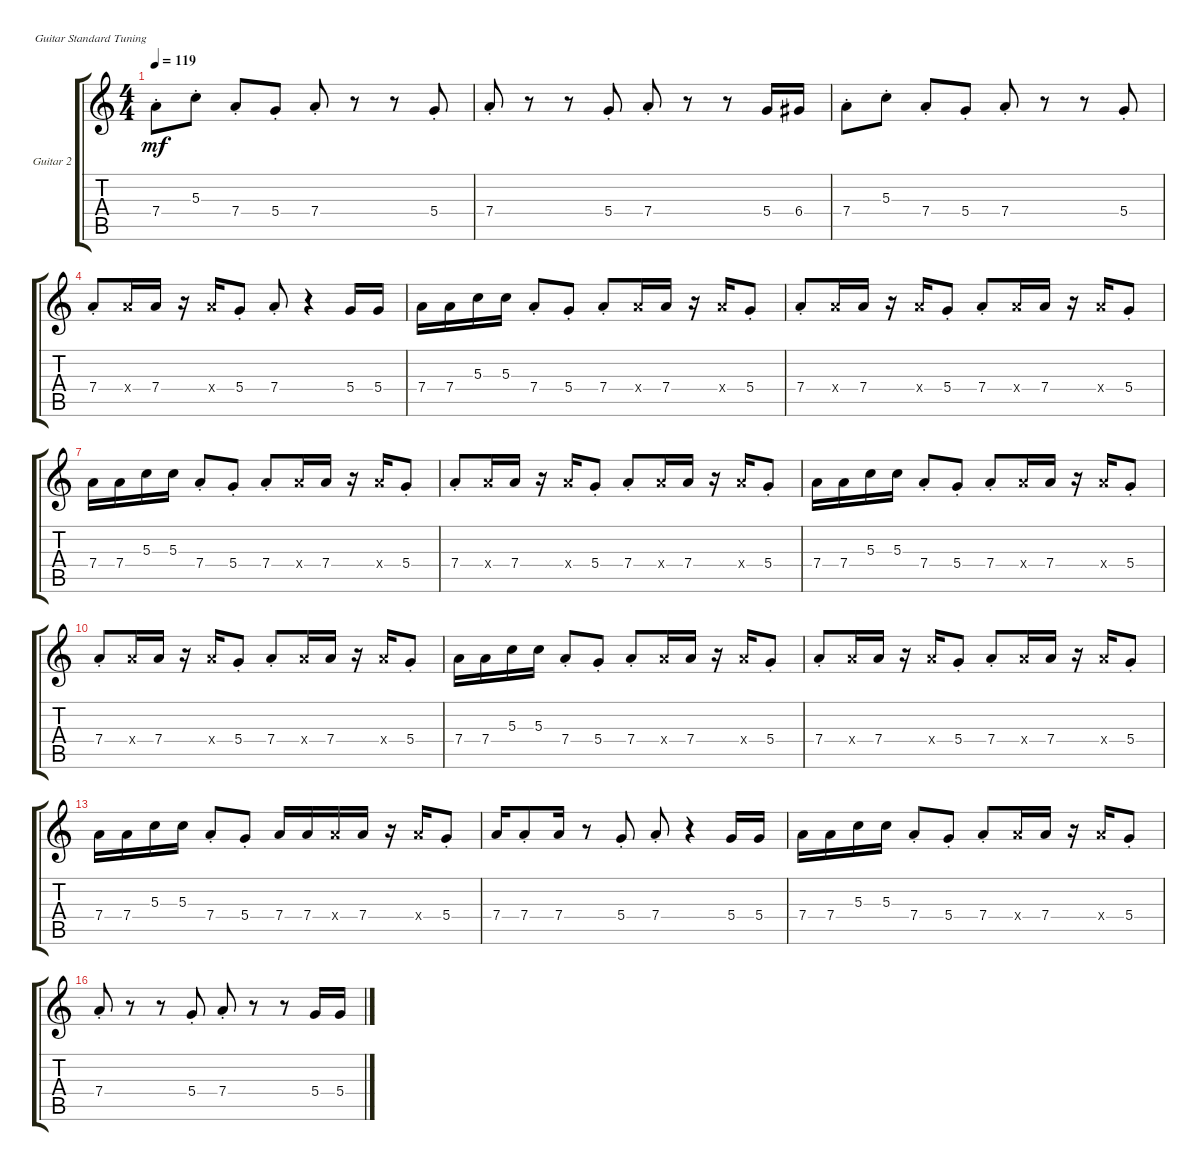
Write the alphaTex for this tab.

\defaultSystemsLayout 4
\bracketExtendMode groupsimilarinstruments
\useSystemSignSeparator
\multiBarRest
\multiTrackTrackNamePolicy allsystems
\firstSystemTrackNameMode fullname
\firstSystemTrackNameOrientation horizontal
\otherSystemsTrackNameOrientation horizontal
\defaultBarNumberDisplay FirstOfSystem
\track ("Guitar 2" "Gtr. 2") {multiBarRest instrument electricguitarclean}
\staff {score tabs}
\tuning (E4 B3 G3 D3 A2 E2)
\ts (4 4)
\tempo 119
\clef g2
\ks aminor
7.4{st}.8{dy mf} 5.3{st}.8 7.4{st}.8 5.4{st}.8 7.4{st}.8 r.8 r.8 5.4{st}.8 |
7.4{st}.8 r.8 r.8 5.4{st}.8 7.4{st}.8 r.8 r.8 5.4.16 6.4.16 |
7.4{st}.8 5.3{st}.8 7.4{st}.8 5.4{st}.8 7.4{st}.8 r.8 r.8 5.4{st}.8 |
7.4{st}.8 7.4{x}.16 7.4.16 r.16 7.4{x}.16 5.4{st}.8 7.4{st}.8 r.4 5.4.16 5.4.16 |
7.4.16 7.4.16 5.3.16 5.3.16 7.4{st}.8 5.4{st}.8 7.4{st}.8 7.4{x}.16 7.4.16 r.16 7.4{x}.16 5.4{st}.8 |
7.4{st}.8 7.4{x}.16 7.4.16 r.16 7.4{x}.16 5.4{st}.8 7.4{st}.8 7.4{x}.16 7.4.16 r.16 7.4{x}.16 5.4{st}.8 |
7.4.16 7.4.16 5.3.16 5.3.16 7.4{st}.8 5.4{st}.8 7.4{st}.8 7.4{x}.16 7.4.16 r.16 7.4{x}.16 5.4{st}.8 |
7.4{st}.8 7.4{x}.16 7.4.16 r.16 7.4{x}.16 5.4{st}.8 7.4{st}.8 7.4{x}.16 7.4.16 r.16 7.4{x}.16 5.4{st}.8 |
7.4.16 7.4.16 5.3.16 5.3.16 7.4{st}.8 5.4{st}.8 7.4{st}.8 7.4{x}.16 7.4.16 r.16 7.4{x}.16 5.4{st}.8 |
7.4{st}.8 7.4{x}.16 7.4.16 r.16 7.4{x}.16 5.4{st}.8 7.4{st}.8 7.4{x}.16 7.4.16 r.16 7.4{x}.16 5.4{st}.8 |
7.4.16 7.4.16 5.3.16 5.3.16 7.4{st}.8 5.4{st}.8 7.4{st}.8 7.4{x}.16 7.4.16 r.16 7.4{x}.16 5.4{st}.8 |
7.4{st}.8 7.4{x}.16 7.4.16 r.16 7.4{x}.16 5.4{st}.8 7.4{st}.8 7.4{x}.16 7.4.16 r.16 7.4{x}.16 5.4{st}.8 |
7.4.16 7.4.16 5.3.16 5.3.16 7.4{st}.8 5.4{st}.8 7.4.16 7.4.16 7.4{x}.16 7.4.16 r.16 7.4{x}.16 5.4{st}.8 |
7.4.16 7.4{st}.8 7.4.16 r.8 5.4{st}.8 7.4{st}.8 r.4 5.4.16 5.4.16 |
7.4.16 7.4.16 5.3.16 5.3.16 7.4{st}.8 5.4{st}.8 7.4{st}.8 7.4{x}.16 7.4.16 r.16 7.4{x}.16 5.4{st}.8 |
7.4{st}.8 r.8 r.8 5.4{st}.8 7.4{st}.8 r.8 r.8 5.4.16 5.4.16
